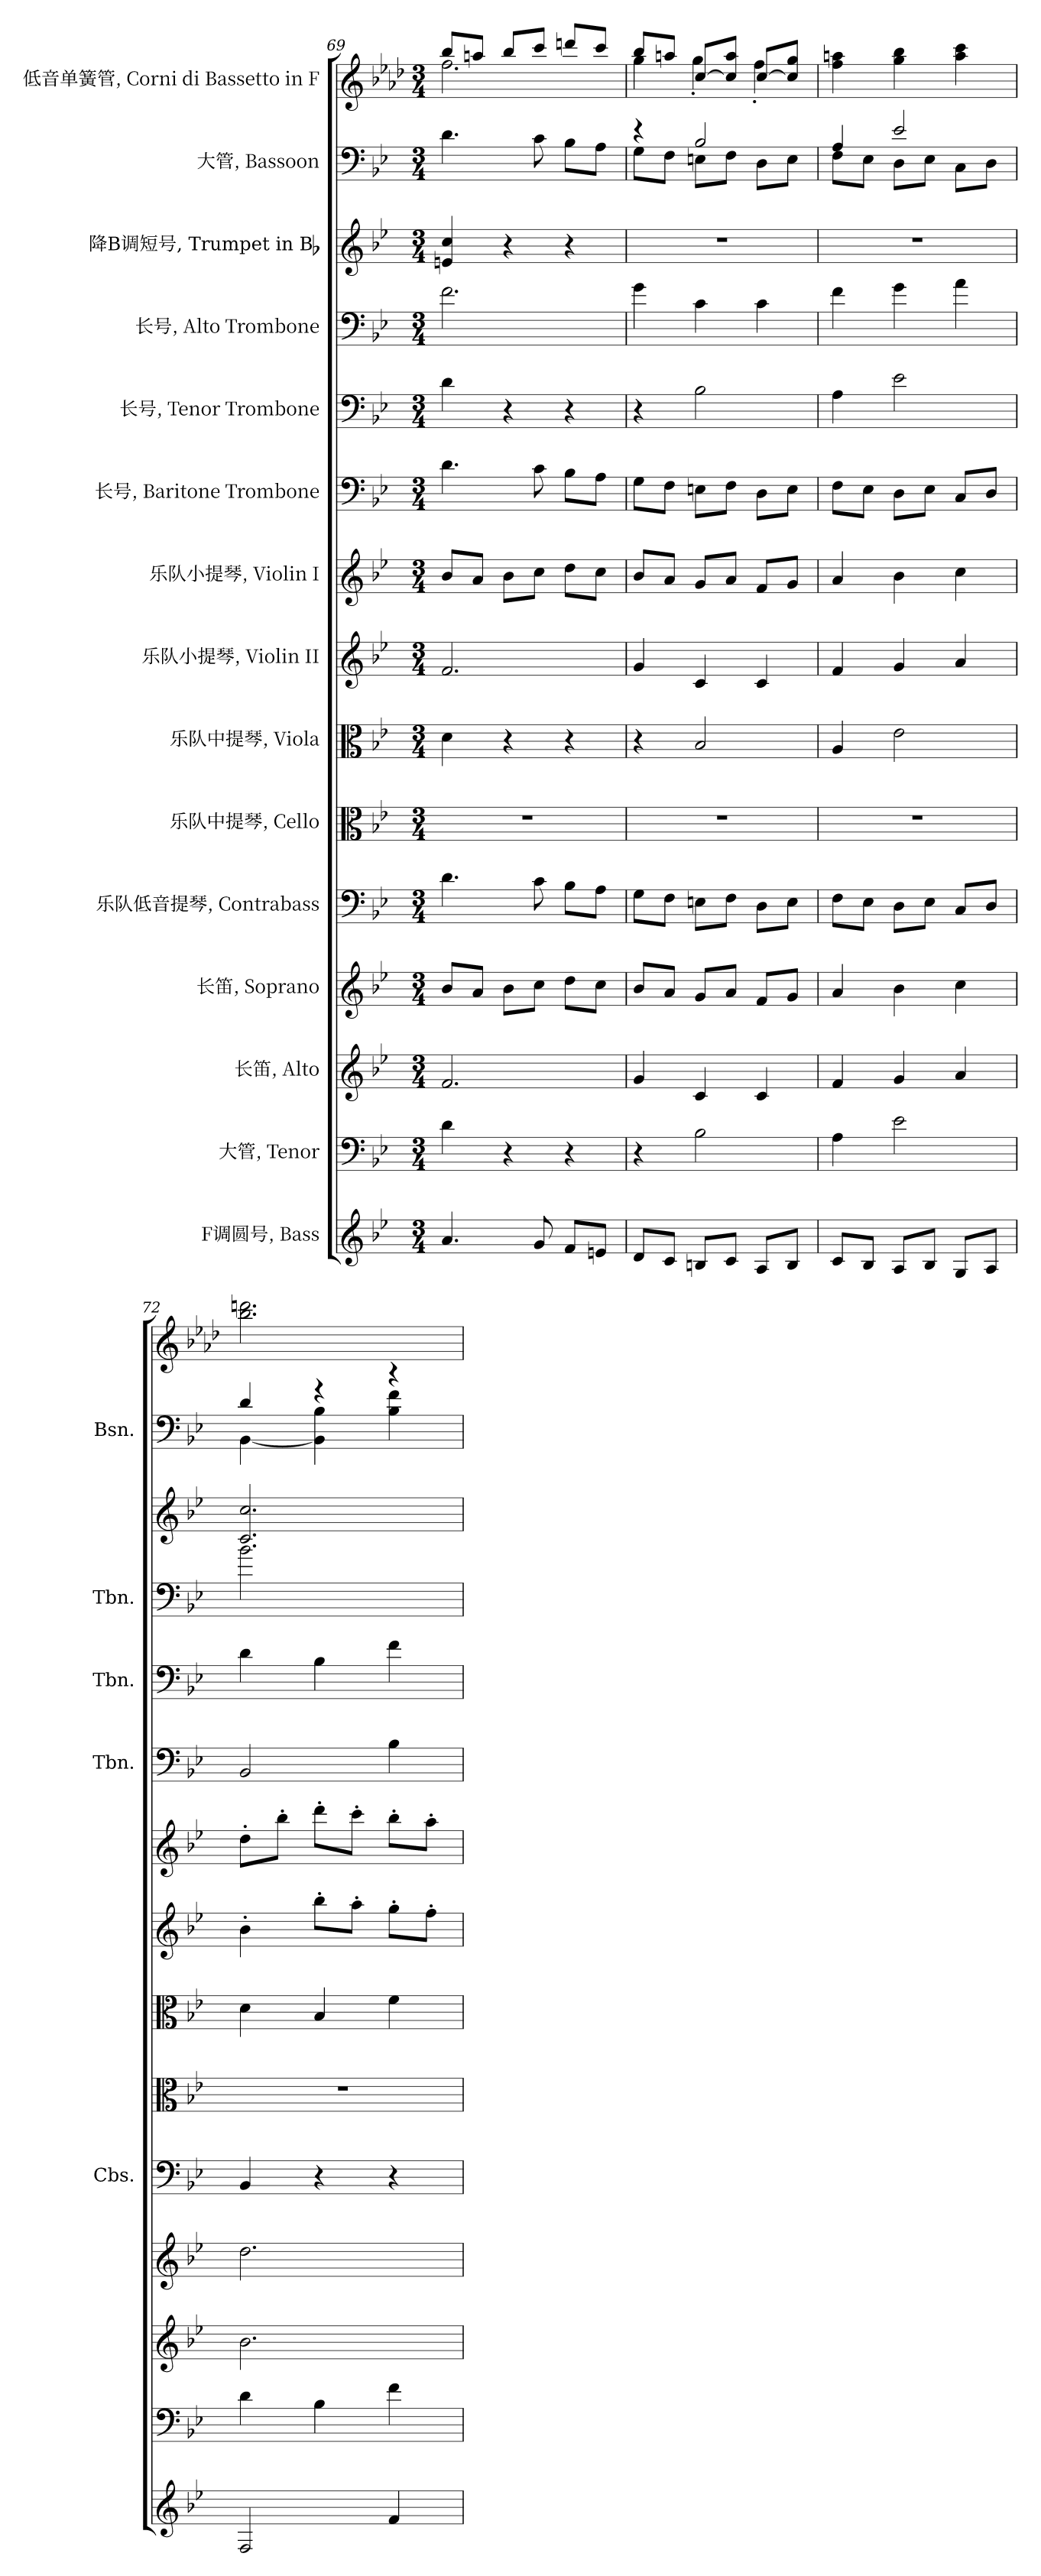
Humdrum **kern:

**kern	**kern	**kern	**kern	**kern	**kern	**kern	**kern	**kern	**kern	**kern	**kern	**kern	**kern	**kern
*part15	*part14	*part13	*part12	*part11	*part10	*part9	*part8	*part7	*part6	*part5	*part4	*part3	*part2	*part1
*staff15	*staff14	*staff13	*staff12	*staff11	*staff10	*staff9	*staff8	*staff7	*staff6	*staff5	*staff4	*staff3	*staff2	*staff1
*I"F调圆号, Bass	*I"大管, Tenor	*I"长笛, Alto	*I"长笛, Soprano	*I"乐队低音提琴, Contrabass	*I"乐队中提琴, Cello	*I"乐队中提琴, Viola	*I"乐队小提琴, Violin II	*I"乐队小提琴, Violin I	*I"长号, Baritone Trombone	*I"长号, Tenor Trombone	*I"长号, Alto Trombone	*I"降B调短号, Trumpet in B-flat	*I"大管, Bassoon	*I"低音单簧管, Corni di Bassetto in F
*	*	*	*	*I'Cbs.	*	*	*	*	*I'Tbn.	*I'Tbn.	*I'Tbn.	*	*I'Bsn.	*
*clefG2	*clefF4	*clefG2	*clefG2	*clefF4	*clefC3	*clefC3	*clefG2	*clefG2	*clefF4	*clefF4	*clefF4	*clefG2	*clefF4	*clefG2
*ITrd4c7	*	*	*	*ITrd7c12	*	*	*	*	*	*	*	*ITrd1c2	*	*ITrd8c14
*k[b-e-a-]	*k[b-e-]	*k[b-e-]	*k[b-e-]	*k[b-e-]	*k[b-e-]	*k[b-e-]	*k[b-e-]	*k[b-e-]	*k[b-e-]	*k[b-e-]	*k[b-e-]	*k[b-e-a-d-]	*k[b-e-]	*k[b-e-a-d-]
*M3/4	*M3/4	*M3/4	*M3/4	*M3/4	*M3/4	*M3/4	*M3/4	*M3/4	*M3/4	*M3/4	*M3/4	*M3/4	*M3/4	*M3/4
=69	=69	=69	=69	=69	=69	=69	=69	=69	=69	=69	=69	=69	=69	=69
*	*	*	*	*	*	*	*	*	*	*	*	*	*	*^
4.d/	4d\	2.f/	8b-/L	4.D\	2.r	4d\	2.f/	8b-/L	4.d\	4d\	2.f\	4dn/ 4b-/	4.d\	8b-/L	2.f\
.	.	.	8a/J	.	.	.	.	8a/J	.	.	.	.	.	8an/J	.
.	4r	.	8b-\L	.	.	4r	.	8b-\L	.	4r	.	4r	.	8b-/L	.
8c/	.	.	8cc\J	8C\	.	.	.	8cc\J	8c\	.	.	.	8c\	8cc/J	.
8B-/L	4r	.	8dd\L	8BB-\L	.	4r	.	8dd\L	8B-\L	4r	.	4r	8B-\L	8ddn/L	.
8An/J	.	.	8cc\J	8AA\J	.	.	.	8cc\J	8A\J	.	.	.	8A\J	8cc/J	.
=70	=70	=70	=70	=70	=70	=70	=70	=70	=70	=70	=70	=70	=70	=70	=70
*	*	*	*	*	*	*	*	*	*	*	*	*	*^	*	*
8G/L	4r	4g/	8b-/L	8GG\L	2.r	4r	4g/	8b-/L	8G\L	4r	4g\	2.r	4r	8G\L	8b-/L	4g\
8F/J	.	.	8a/J	8FF\J	.	.	.	8a/J	8F\J	.	.	.	.	8F\J	8an/J	.
8En/L	2B-\	4c/	8g/L	8EEn\L	.	2B-/	4c/	8g/L	8En\L	2B-\	4c\	.	2B-/	8En\L	[8c/L	4g'\
8F/J	.	.	8a/J	8FF\J	.	.	.	8a/J	8F\J	.	.	.	.	8F\J	8c/] 8a/J	.
8D/L	.	4c/	8f/L	8DD\L	.	.	4c/	8f/L	8D\L	.	4c\	.	.	8D\L	[8c/L	4f'\
8E/J	.	.	8g/J	8EE\J	.	.	.	8g/J	8E\J	.	.	.	.	8E\J	8c/] 8g/J	.
*	*	*	*	*	*	*	*	*	*	*	*	*	*	*	*v	*v
!!LO:PB:g=z
=71	=71	=71	=71	=71	=71	=71	=71	=71	=71	=71	=71	=71	=71	=71	=71
8F/L	4A\	4f/	4a/	8FF\L	2.r	4A/	4f/	4a/	8F\L	4A\	4f\	2.r	4A/	8F\L	4f\ 4an\
8E-/J	.	.	.	8EE-\J	.	.	.	.	8E-\J	.	.	.	.	8E-\J	.
8D/L	2e-\	4g/	4b-\	8DD\L	.	2e-\	4g/	4b-\	8D\L	2e-\	4g\	.	2e-/	8D\L	4g\ 4b-\
8E-/J	.	.	.	8EE-\J	.	.	.	.	8E-\J	.	.	.	.	8E-\J	.
8C/L	.	4a/	4cc\	8CC/L	.	.	4a/	4cc\	8C/L	.	4a\	.	.	8C\L	4a\ 4cc\
8D/J	.	.	.	8DD/J	.	.	.	.	8D/J	.	.	.	.	8D\J	.
=72	=72	=72	=72	=72	=72	=72	=72	=72	=72	=72	=72	=72	=72	=72	=72
2BB-/	4d\	2.b-\	2.dd\	4BBB-/	2.r	4d\	4b-'\	8dd'\L	2BB-/	4d\	2.b-\	2.B-/ 2.b-/	4d/	[4BB-\	2.b-\ 2.ddn\
.	.	.	.	.	.	.	.	8bb-'\J	.	.	.	.	.	.	.
.	4B-\	.	.	4r	.	4B-/	8bb-'\L	8ddd'\L	.	4B-\	.	.	4r	4BB-\] 4B-\	.
.	.	.	.	.	.	.	8aa'\J	8ccc'\J	.	.	.	.	.	.	.
4B-/	4f\	.	.	4r	.	4f\	8gg'\L	8bb-'\L	4B-\	4f\	.	.	4r	4B-\ 4f\	.
.	.	.	.	.	.	.	8ff'\J	8aa'\J	.	.	.	.	.	.	.
*	*	*	*	*	*	*	*	*	*	*	*	*	*v	*v	*
=	=	=	=	=	=	=	=	=	=	=	=	=	=	=
*-	*-	*-	*-	*-	*-	*-	*-	*-	*-	*-	*-	*-	*-	*-
